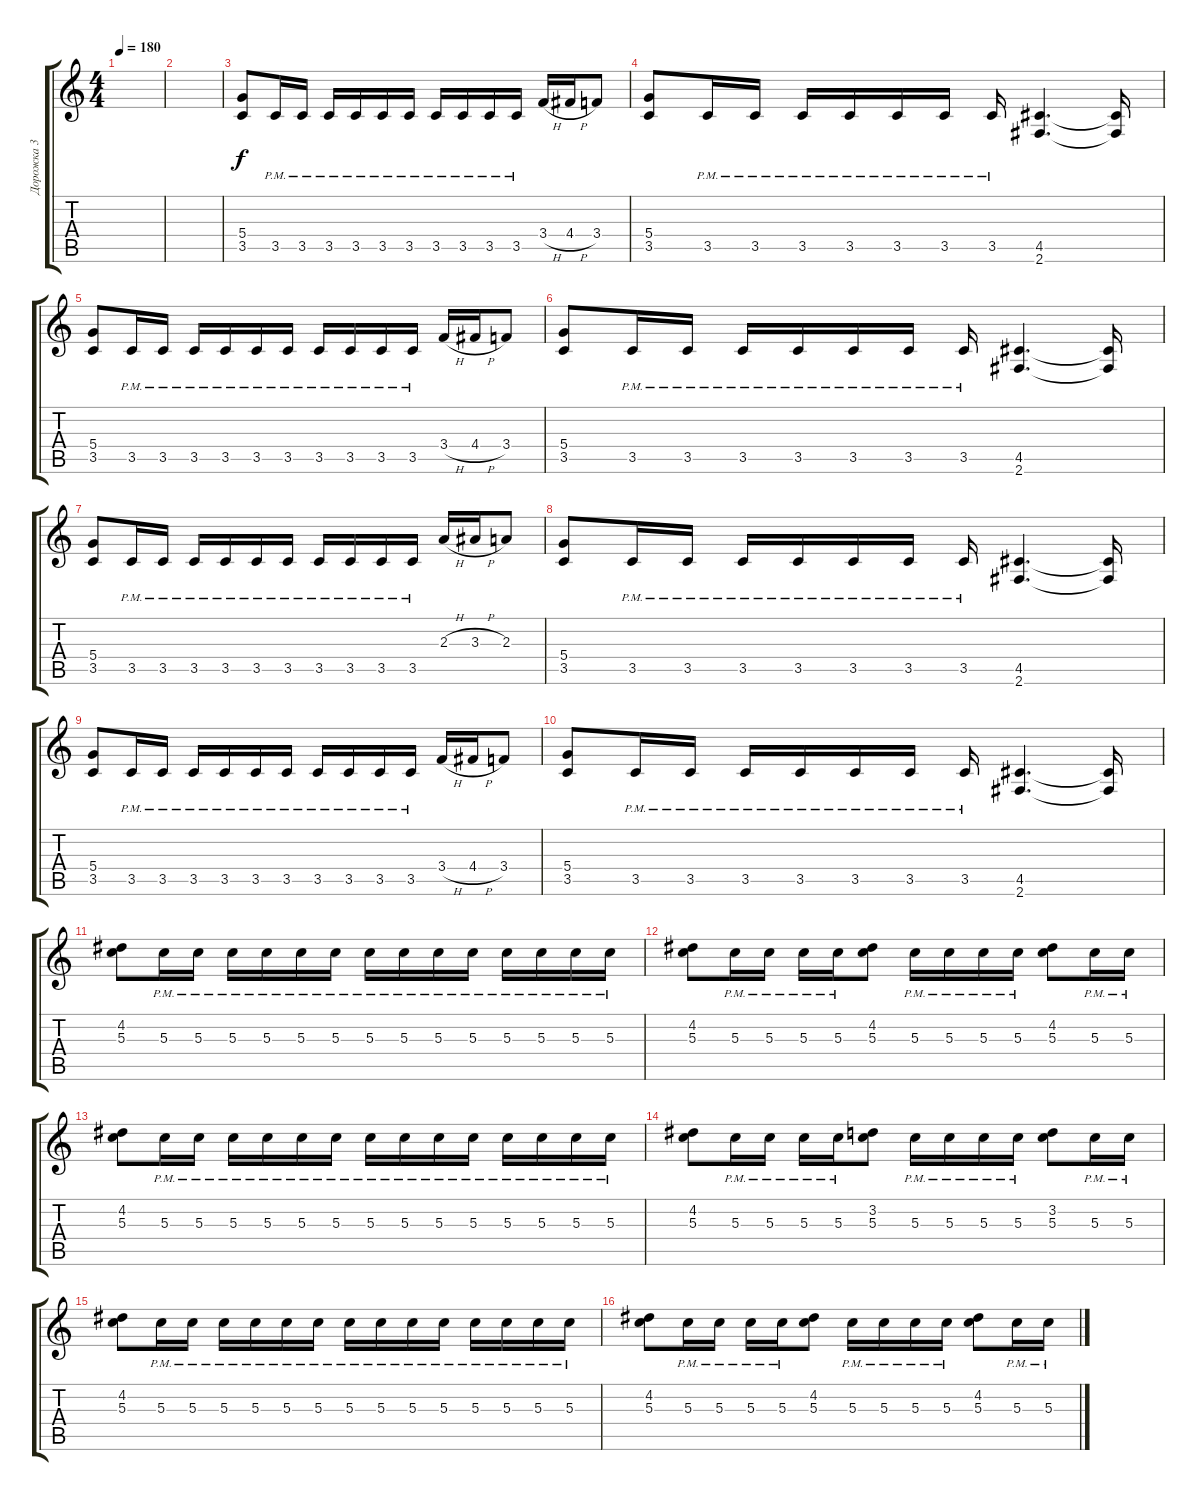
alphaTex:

\track ("Дорожка 3" "Дорожка 3") {instrument distortionguitar}
\staff {score tabs}
\tuning (E4 B3 G3 D3 A2 E2) {hide}
\ts (4 4)
\tempo 180
\clef g2
\ks c
|
|
(5.4 3.5).8 3.5{pm}.16 3.5{pm}.16 3.5{pm}.16 3.5{pm}.16 3.5{pm}.16 3.5{pm}.16 3.5{pm}.16 3.5{pm}.16 3.5{pm}.16 3.5{pm}.16 3.4{h}.16 4.4{h}.16 3.4.8 |
(5.4 3.5).8 3.5{pm}.16 3.5{pm}.16 3.5{pm}.16 3.5{pm}.16 3.5{pm}.16 3.5{pm}.16 3.5{pm}.16 (4.5 2.6).4{d} (4.5{t} 2.6{t}).16 |
(5.4 3.5).8 3.5{pm}.16 3.5{pm}.16 3.5{pm}.16 3.5{pm}.16 3.5{pm}.16 3.5{pm}.16 3.5{pm}.16 3.5{pm}.16 3.5{pm}.16 3.5{pm}.16 3.4{h}.16 4.4{h}.16 3.4.8 |
(5.4 3.5).8 3.5{pm}.16 3.5{pm}.16 3.5{pm}.16 3.5{pm}.16 3.5{pm}.16 3.5{pm}.16 3.5{pm}.16 (4.5 2.6).4{d} (4.5{t} 2.6{t}).16 |
(5.4 3.5).8 3.5{pm}.16 3.5{pm}.16 3.5{pm}.16 3.5{pm}.16 3.5{pm}.16 3.5{pm}.16 3.5{pm}.16 3.5{pm}.16 3.5{pm}.16 3.5{pm}.16 2.3{h}.16 3.3{h}.16 2.3.8 |
(5.4 3.5).8 3.5{pm}.16 3.5{pm}.16 3.5{pm}.16 3.5{pm}.16 3.5{pm}.16 3.5{pm}.16 3.5{pm}.16 (4.5 2.6).4{d} (4.5{t} 2.6{t}).16 |
(5.4 3.5).8 3.5{pm}.16 3.5{pm}.16 3.5{pm}.16 3.5{pm}.16 3.5{pm}.16 3.5{pm}.16 3.5{pm}.16 3.5{pm}.16 3.5{pm}.16 3.5{pm}.16 3.4{h}.16 4.4{h}.16 3.4.8 |
(5.4 3.5).8 3.5{pm}.16 3.5{pm}.16 3.5{pm}.16 3.5{pm}.16 3.5{pm}.16 3.5{pm}.16 3.5{pm}.16 (4.5 2.6).4{d} (4.5{t} 2.6{t}).16 |
(4.2 5.3).8 5.3{pm}.16 5.3{pm}.16 5.3{pm}.16 5.3{pm}.16 5.3{pm}.16 5.3{pm}.16 5.3{pm}.16 5.3{pm}.16 5.3{pm}.16 5.3{pm}.16 5.3{pm}.16 5.3{pm}.16 5.3{pm}.16 5.3{pm}.16 |
(4.2 5.3).8 5.3{pm}.16 5.3{pm}.16 5.3{pm}.16 5.3{pm}.16 (4.2 5.3).8 5.3{pm}.16 5.3{pm}.16 5.3{pm}.16 5.3{pm}.16 (4.2 5.3).8 5.3{pm}.16 5.3{pm}.16 |
(4.2 5.3).8 5.3{pm}.16 5.3{pm}.16 5.3{pm}.16 5.3{pm}.16 5.3{pm}.16 5.3{pm}.16 5.3{pm}.16 5.3{pm}.16 5.3{pm}.16 5.3{pm}.16 5.3{pm}.16 5.3{pm}.16 5.3{pm}.16 5.3{pm}.16 |
(4.2 5.3).8 5.3{pm}.16 5.3{pm}.16 5.3{pm}.16 5.3{pm}.16 (3.2 5.3).8 5.3{pm}.16 5.3{pm}.16 5.3{pm}.16 5.3{pm}.16 (3.2 5.3).8 5.3{pm}.16 5.3{pm}.16 |
(4.2 5.3).8 5.3{pm}.16 5.3{pm}.16 5.3{pm}.16 5.3{pm}.16 5.3{pm}.16 5.3{pm}.16 5.3{pm}.16 5.3{pm}.16 5.3{pm}.16 5.3{pm}.16 5.3{pm}.16 5.3{pm}.16 5.3{pm}.16 5.3{pm}.16 |
(4.2 5.3).8 5.3{pm}.16 5.3{pm}.16 5.3{pm}.16 5.3{pm}.16 (4.2 5.3).8 5.3{pm}.16 5.3{pm}.16 5.3{pm}.16 5.3{pm}.16 (4.2 5.3).8 5.3{pm}.16 5.3{pm}.16
